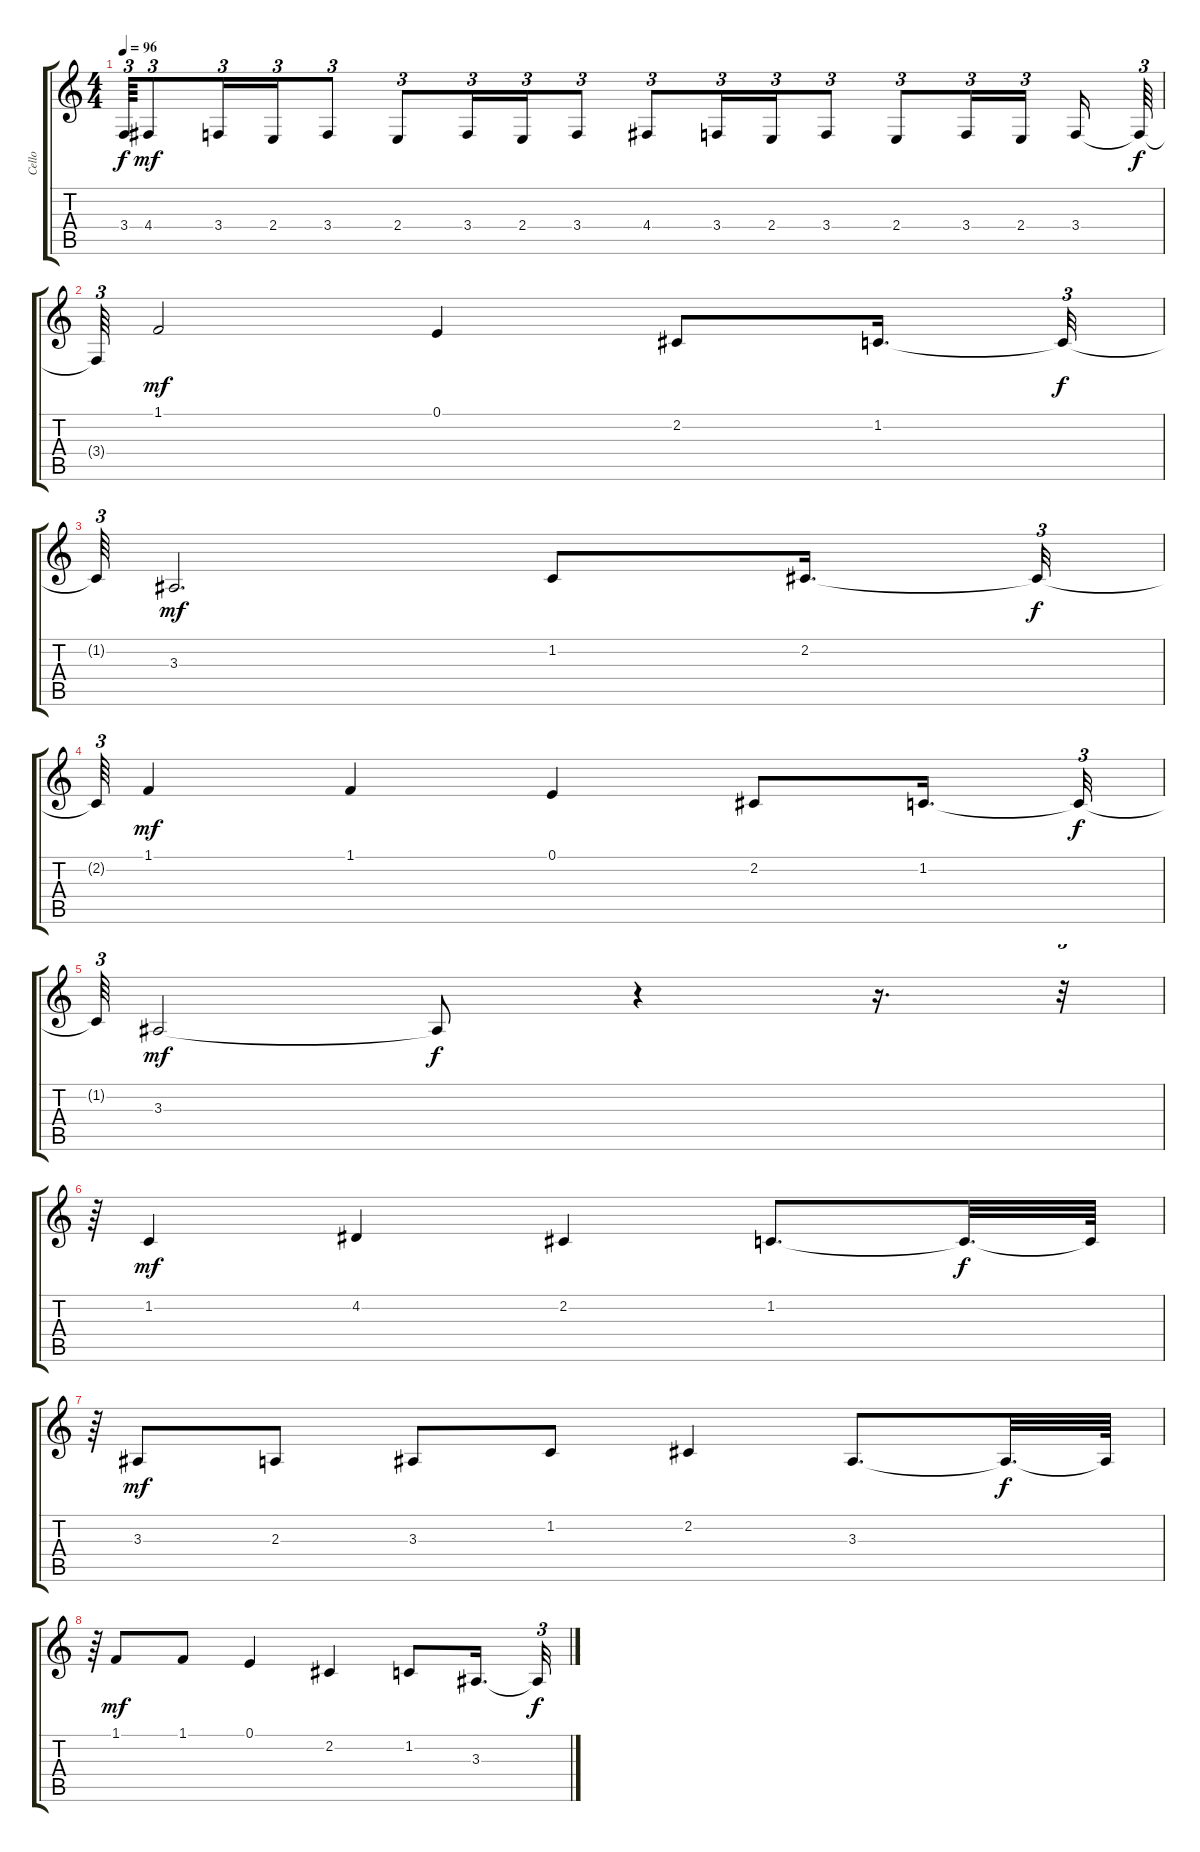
\track ("Cello" "Cello") {instrument pizzicatostrings}
\staff {score tabs}
\tuning (E4 B3 G3 D3 A2 E2) {hide}
\ts (4 4)
\tempo 96
\clef g2
\ks c
3.4{t}.64{tu (3 2) dy f} 4.4.8{tu (3 2) dy mf} 3.4.16{tu (3 2)} 2.4.16{tu (3 2)} 3.4.8{tu (3 2)} 2.4.8{tu (3 2)} 3.4.16{tu (3 2)} 2.4.16{tu (3 2)} 3.4.8{tu (3 2)} 4.4.8{tu (3 2)} 3.4.16{tu (3 2)} 2.4.16{tu (3 2)} 3.4.8{tu (3 2)} 2.4.8{tu (3 2)} 3.4.16{tu (3 2)} 2.4.16{tu (3 2)} 3.4.16 3.4{t}.64{tu (3 2) dy f} |
3.4{t}.64{tu (3 2)} 1.1.2{dy mf} 0.1.4 2.2.8 1.2.16{d} 1.2{t}.32{tu (3 2) dy f} |
1.2{t}.64{tu (3 2)} 3.3.2{d dy mf} 1.2.8 2.2.16{d} 2.2{t}.32{tu (3 2) dy f} |
2.2{t}.64{tu (3 2)} 1.1.4{dy mf} 1.1.4 0.1.4 2.2.8 1.2.16{d} 1.2{t}.32{tu (3 2) dy f} |
1.2{t}.64{tu (3 2)} 3.3.2{dy mf} 3.3{t}.8{dy f} r.4 r.16{d} r.32{tu (3 2)} |
r.64{tu (3 2)} 1.2.4{dy mf} 4.2.4 2.2.4 1.2.8{d} 1.2{t}.32{d dy f} 1.2{t}.64 |
r.64{tu (3 2)} 3.3.8{dy mf} 2.3.8 3.3.8 1.2.8 2.2.4 3.3.8{d} 3.3{t}.32{d dy f} 3.3{t}.64 |
r.64{tu (3 2)} 1.1.8{dy mf} 1.1.8 0.1.4 2.2.4 1.2.8 3.3.16{d} 3.3{t}.32{tu (3 2) dy f}
